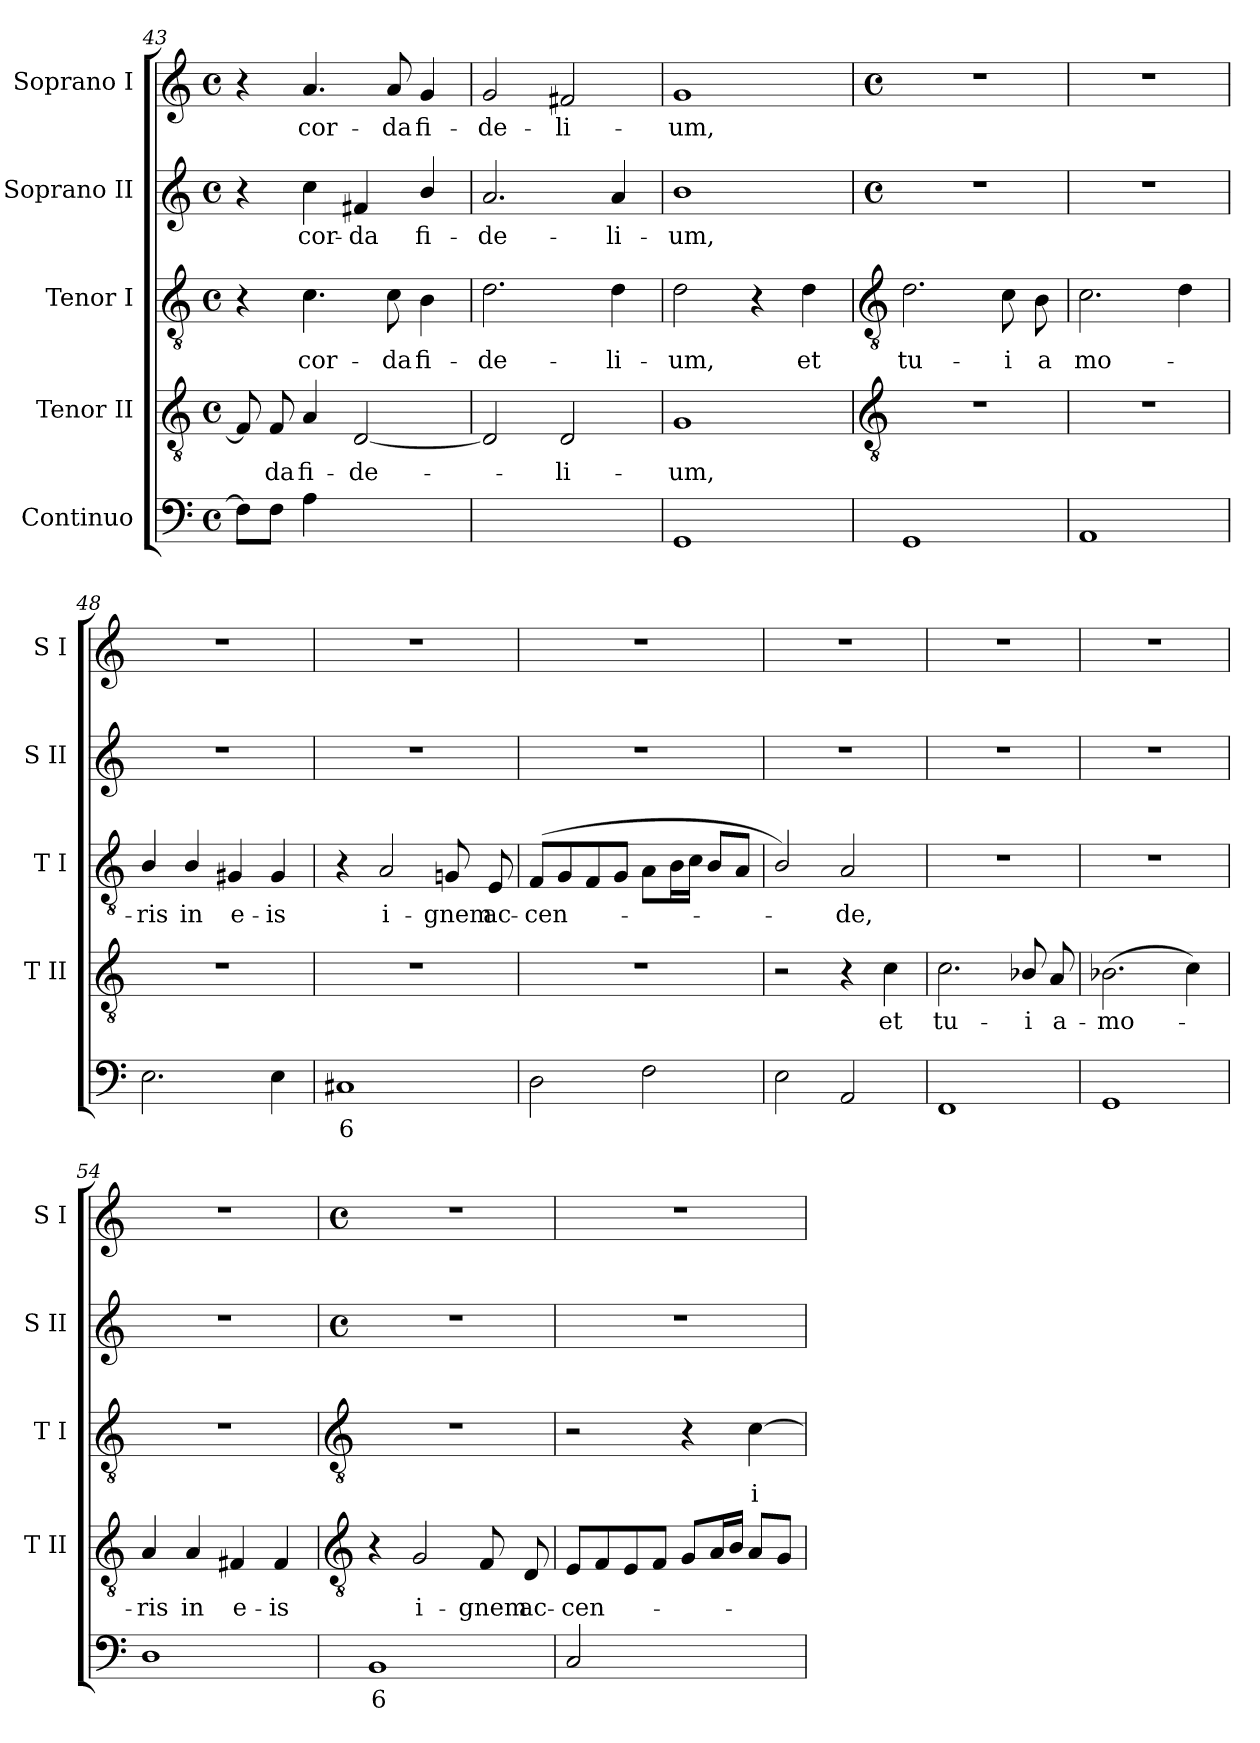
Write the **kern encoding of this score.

**kern	**text	**text	**kern	**text	**kern	**text	**kern	**text	**kern	**text
*part5	*part5	*part5	*part4	*part4	*part3	*part3	*part2	*part2	*part1	*part1
*staff5	*staff5	*staff5	*staff4	*staff4	*staff3	*staff3	*staff2	*staff2	*staff1	*staff1
*I"Continuo	*	*	*I"Tenor II	*	*I"Tenor I	*	*I"Soprano II	*	*I"Soprano I	*
*	*	*	*I'T II	*	*I'T I	*	*I'S II	*	*I'S I	*
*clefF4	*	*	*clefGv2	*	*clefGv2	*	*clefG2	*	*clefG2	*
*k[]	*	*	*k[]	*	*k[]	*	*k[]	*	*k[]	*
*C:	*	*	*C:	*	*C:	*	*C:	*	*C:	*
*M4/4	*	*	*M4/4	*	*M4/4	*	*M4/4	*	*M4/4	*
*met(c)	*	*	*met(c)	*	*met(c)	*	*met(c)	*	*met(c)	*
=43	=43	=43	=43	=43	=43	=43	=43	=43	=43	=43
8FL]	.	.	8F]	.	4r	.	4r	.	4r	.
!	!	!	!	!LO:LY:b	!	!	!	!	!	!
8FJ	.	.	8F	da	.	.	.	.	.	.
!	!	!	!	!LO:LY:b	!	!LO:LY:b	!	!LO:LY:b	!	!LO:LY:b
4A	.	.	4A	fi-	4.c	cor-	4cc	cor-	4.a	cor-
!	!LO:LY:b	!	!	!LO:LY:b	!	!	!	!LO:LY:b	!	!
(>[4Dyy	7	.	[2D	-de-	.	.	4f#X	-da	.	.
!	!	!	!	!	!	!LO:LY:b	!	!	!	!LO:LY:b
.	.	.	.	.	8c	-da	.	.	8a	-da
!	!LO:LY:b	!LO:LY:b	!	!	!	!LO:LY:b	!	!LO:LY:b	!	!LO:LY:b
4Dyy_	6	4	.	.	4B	fi-	4b/	fi-	4g	fi-
=44	=44	=44	=44	=44	=44	=44	=44	=44	=44	=44
!	!	!LO:LY:b	!	!	!	!LO:LY:b	!	!LO:LY:b	!	!LO:LY:b
2Dyy_)	.	4	2D]	.	2.d	-de-	2.a	-de-	2g	-de-
!	!	!	!	!LO:LY:b	!	!	!	!	!	!LO:LY:b
2Dyy]	.	.	2D	li-	.	.	.	.	2f#X	-li-
!	!	!	!	!	!	!LO:LY:b	!	!LO:LY:b	!	!
.	.	.	.	.	4d	-li-	4a	-li-	.	.
=45	=45	=45	=45	=45	=45	=45	=45	=45	=45	=45
!	!	!	!	!LO:LY:b	!	!LO:LY:b	!	!LO:LY:b	!	!LO:LY:b
1GG	.	.	1G	-um,	2d	-um,	1b	-um,	1g	-um,
.	.	.	.	.	4r	.	.	.	.	.
!	!	!	!	!	!	!LO:LY:b	!	!	!	!
.	.	.	.	.	4d	et	.	.	.	.
!!LO:LB:g=z
=46	=46	=46	=46	=46	=46	=46	=46	=46	=46	=46
*	*	*	*clefGv2	*	*clefGv2	*	*	*	*	*
*	*	*	*	*	*	*	*M4/4	*	*M4/4	*
*	*	*	*	*	*	*	*met(c)	*	*met(c)	*
!	!	!	!	!	!	!LO:LY:b	!	!	!	!
1GG	.	.	1r	.	2.d	tu-	1r	.	1r	.
!	!	!	!	!	!	!LO:LY:b	!	!	!	!
.	.	.	.	.	8c	-i	.	.	.	.
!	!	!	!	!	!	!LO:LY:b	!	!	!	!
.	.	.	.	.	8B	a	.	.	.	.
=47	=47	=47	=47	=47	=47	=47	=47	=47	=47	=47
!	!	!	!	!	!	!LO:LY:b	!	!	!	!
1AA	.	.	1r	.	2.c	mo-	1r	.	1r	.
.	.	.	.	.	4d	.	.	.	.	.
=48	=48	=48	=48	=48	=48	=48	=48	=48	=48	=48
!	!	!	!	!	!	!LO:LY:b	!	!	!	!
2.E	.	.	1r	.	4B/	ris	1r	.	1r	.
!	!	!	!	!	!	!LO:LY:b	!	!	!	!
.	.	.	.	.	4B/	in	.	.	.	.
!	!	!	!	!	!	!LO:LY:b	!	!	!	!
.	.	.	.	.	4G#X	e-	.	.	.	.
!	!	!	!	!	!	!LO:LY:b	!	!	!	!
4E	.	.	.	.	4G#	-is	.	.	.	.
=49	=49	=49	=49	=49	=49	=49	=49	=49	=49	=49
!	!LO:LY:b	!	!	!	!	!	!	!	!	!
1C#X	6	.	1r	.	4r	.	1r	.	1r	.
!	!	!	!	!	!	!LO:LY:b	!	!	!	!
.	.	.	.	.	2A	i-	.	.	.	.
!	!	!	!	!	!	!LO:LY:b	!	!	!	!
.	.	.	.	.	8Gn	-gnem	.	.	.	.
!	!	!	!	!	!	!LO:LY:b	!	!	!	!
.	.	.	.	.	8E	ac-	.	.	.	.
=50	=50	=50	=50	=50	=50	=50	=50	=50	=50	=50
!	!	!	!	!	!	!LO:LY:b	!	!	!	!
2D	.	.	1r	.	(<8FL	-cen-	1r	.	1r	.
.	.	.	.	.	8G	.	.	.	.	.
.	.	.	.	.	8F	.	.	.	.	.
.	.	.	.	.	8GJ	.	.	.	.	.
2F	.	.	.	.	8AL	.	.	.	.	.
.	.	.	.	.	16BL	.	.	.	.	.
.	.	.	.	.	16cJJ	.	.	.	.	.
.	.	.	.	.	8BL	.	.	.	.	.
.	.	.	.	.	8AJ	.	.	.	.	.
=51	=51	=51	=51	=51	=51	=51	=51	=51	=51	=51
2E	.	.	2r	.	2B/)	.	1r	.	1r	.
!	!	!	!	!	!	!LO:LY:b	!	!	!	!
2AA	.	.	4r	.	2A	de,	.	.	.	.
!	!	!	!	!LO:LY:b	!	!	!	!	!	!
.	.	.	4c	et	.	.	.	.	.	.
=52	=52	=52	=52	=52	=52	=52	=52	=52	=52	=52
!	!	!	!	!LO:LY:b	!	!	!	!	!	!
1FF	.	.	2.c	tu-	1r	.	1r	.	1r	.
!	!	!	!	!LO:LY:b	!	!	!	!	!	!
.	.	.	8B-X/	-i	.	.	.	.	.	.
!	!	!	!	!LO:LY:b	!	!	!	!	!	!
.	.	.	8A	a-	.	.	.	.	.	.
=53	=53	=53	=53	=53	=53	=53	=53	=53	=53	=53
!	!	!	!	!LO:LY:b	!	!	!	!	!	!
1GG	.	.	(>2.B-X	-mo-	1r	.	1r	.	1r	.
.	.	.	4c)	.	.	.	.	.	.	.
=54	=54	=54	=54	=54	=54	=54	=54	=54	=54	=54
!	!	!	!	!LO:LY:b	!	!	!	!	!	!
1D	.	.	4A	ris	1r	.	1r	.	1r	.
!	!	!	!	!LO:LY:b	!	!	!	!	!	!
.	.	.	4A	in	.	.	.	.	.	.
!	!	!	!	!LO:LY:b	!	!	!	!	!	!
.	.	.	4F#X	e-	.	.	.	.	.	.
!	!	!	!	!LO:LY:b	!	!	!	!	!	!
.	.	.	4F#	-is	.	.	.	.	.	.
!!LO:LB:g=z
=55	=55	=55	=55	=55	=55	=55	=55	=55	=55	=55
*	*	*	*clefGv2	*	*clefGv2	*	*	*	*	*
*	*	*	*	*	*	*	*M4/4	*	*M4/4	*
*	*	*	*	*	*	*	*met(c)	*	*met(c)	*
!	!LO:LY:b	!	!	!	!	!	!	!	!	!
1BB	6	.	4r	.	1r	.	1r	.	1r	.
!	!	!	!	!LO:LY:b	!	!	!	!	!	!
.	.	.	2G	i-	.	.	.	.	.	.
!	!	!	!	!LO:LY:b	!	!	!	!	!	!
.	.	.	8F	-gnem	.	.	.	.	.	.
!	!	!	!	!LO:LY:b	!	!	!	!	!	!
.	.	.	8D	ac-	.	.	.	.	.	.
=56	=56	=56	=56	=56	=56	=56	=56	=56	=56	=56
!	!	!	!	!LO:LY:b	!	!	!	!	!	!
2C	.	.	8EL	-cen-	2r	.	1r	.	1r	.
.	.	.	8F	.	.	.	.	.	.	.
.	.	.	8E	.	.	.	.	.	.	.
.	.	.	8FJ	.	.	.	.	.	.	.
!	!LO:LY:b	!	!	!	!	!	!	!	!	!
[4Eyy	5	.	8GL	.	4r	.	.	.	.	.
.	.	.	16AL	.	.	.	.	.	.	.
.	.	.	16BJJ	.	.	.	.	.	.	.
!	!LO:LY:b	!	!	!	!	!LO:LY:b	!	!	!	!
4Eyy]	6	.	8AL	.	[4c	i-	.	.	.	.
.	.	.	8GJ	.	.	.	.	.	.	.
=	=	=	=	=	=	=	=	=	=	=
*-	*-	*-	*-	*-	*-	*-	*-	*-	*-	*-
